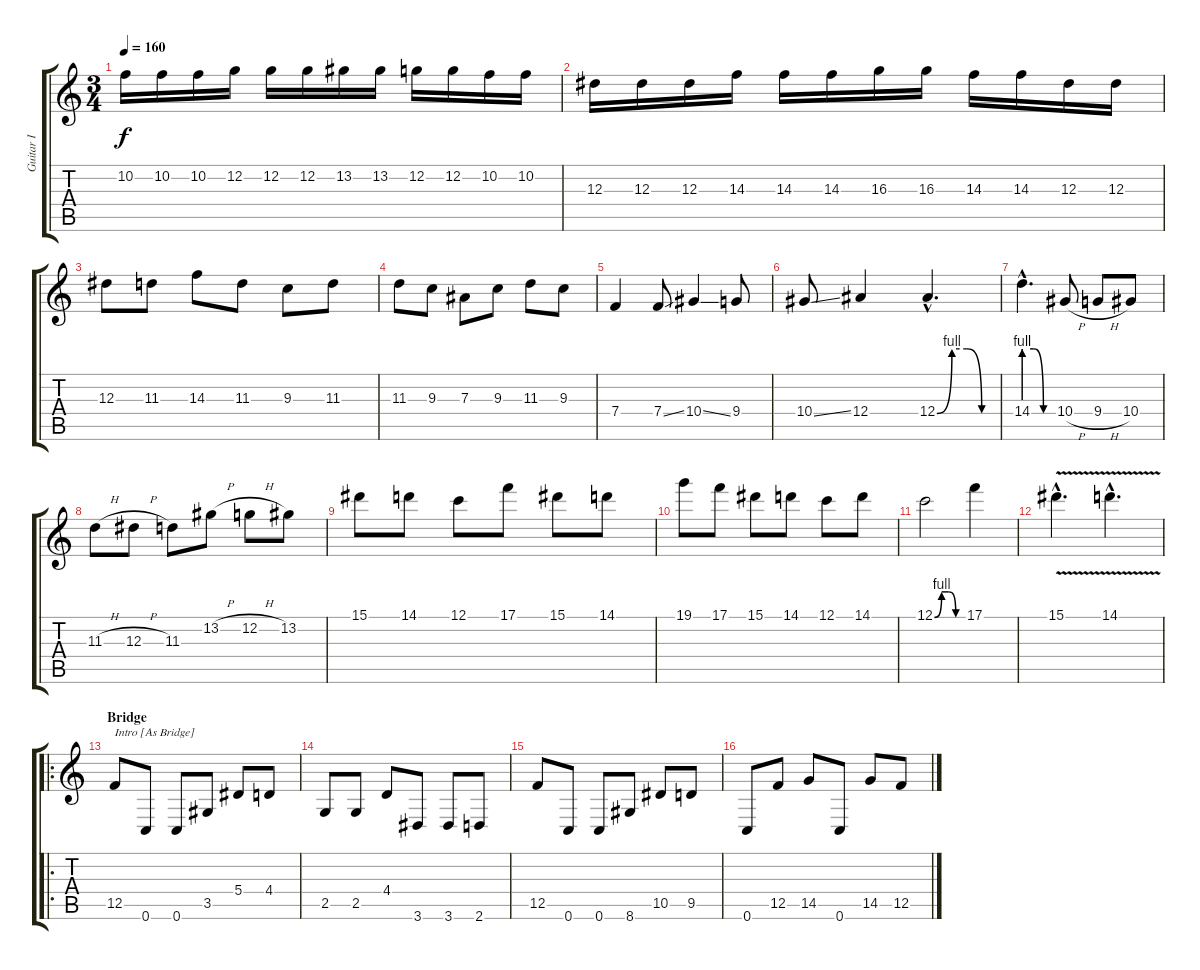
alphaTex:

\track ("Guitar I" "Guitar I") {instrument distortionguitar}
\staff {score tabs}
\tuning (C4 G3 Eb3 Bb2 F2 C2) {hide}
\ts (3 4)
\tempo 160
\clef g2
\ks c
10.2.16{dy f} 10.2.16 10.2.16 12.2.16 12.2.16 12.2.16 13.2.16 13.2.16 12.2.16 12.2.16 10.2.16 10.2.16 |
12.3.16 12.3.16 12.3.16 14.3.16 14.3.16 14.3.16 16.3.16 16.3.16 14.3.16 14.3.16 12.3.16 12.3.16 |
12.3.8 11.3.8 14.3.8 11.3.8 9.3.8 11.3.8 |
11.3.8 9.3.8 7.3.8 9.3.8 11.3.8 9.3.8 |
7.4.4 7.4{ss}.8 10.4{ss}.4 9.4.8 |
10.4{ss}.8 12.4.4 12.4{be (custom 0 0 15 4 30 4 45 0 60 0) hac}.4{d} |
14.4{be (custom 0 4 20 4 40 0 60 0) hac}.4{d} 10.4{h}.8 9.4{h}.8 10.4.8 |
11.3{h}.8 12.3{h}.8 11.3.8 13.2{h}.8 12.2{h}.8 13.2.8 |
15.1.8 14.1.8 12.1.8 17.1.8 15.1.8 14.1.8 |
19.1.8 17.1.8 15.1.8 14.1.8 12.1.8 14.1.8 |
12.1{be (custom 0 0 15 4 30 4 45 0 60 0)}.2 17.1.4 |
15.1{v hac}.4{d} 14.1{v hac}.4{d} |
\ro
\section ("" "Bridge")
12.5.8{txt "Intro [As Bridge]"} 0.6.8 0.6.8 3.5.8 5.4.8 4.4.8 |
2.5.8 2.5.8 4.4.8 3.6.8 3.6.8 2.6.8 |
12.5.8 0.6.8 0.6.8 8.6.8 10.5.8 9.5.8 |
0.6.8 12.5.8 14.5.8 0.6.8 14.5.8 12.5.8
